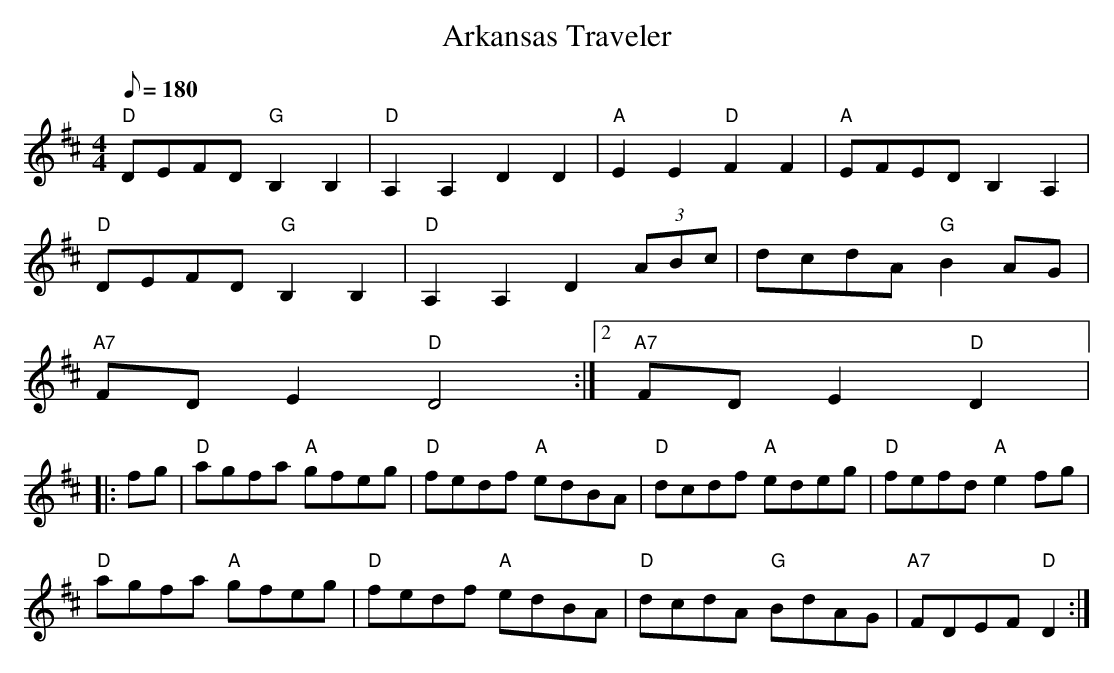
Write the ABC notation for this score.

X:1
T:Arkansas Traveler
M:4/4
L:1/8
Q:180
K:D
"D"DEFD "G"B,2B,2|"D"A,2A,2D2D2|"A"E2E2"D"F2F2|"A"EFEDB,2A,2|
"D"DEFD "G"B,2B,2|"D"A,2A,2D2 (3ABc|dcdA "G"B2AG|
1 "A7"FDE2"D"D4:|2 "A7"FDE2"D"D2|:
fg|"D"agfa "A"gfeg|"D"fedf "A"edBA|"D"dcdf "A"edeg|"D"fefd "A"e2fg|
"D"agfa "A"gfeg|"D"fedf "A"edBA|"D"dcdA "G"BdAG|"A7"FDEF"D"D2:|
